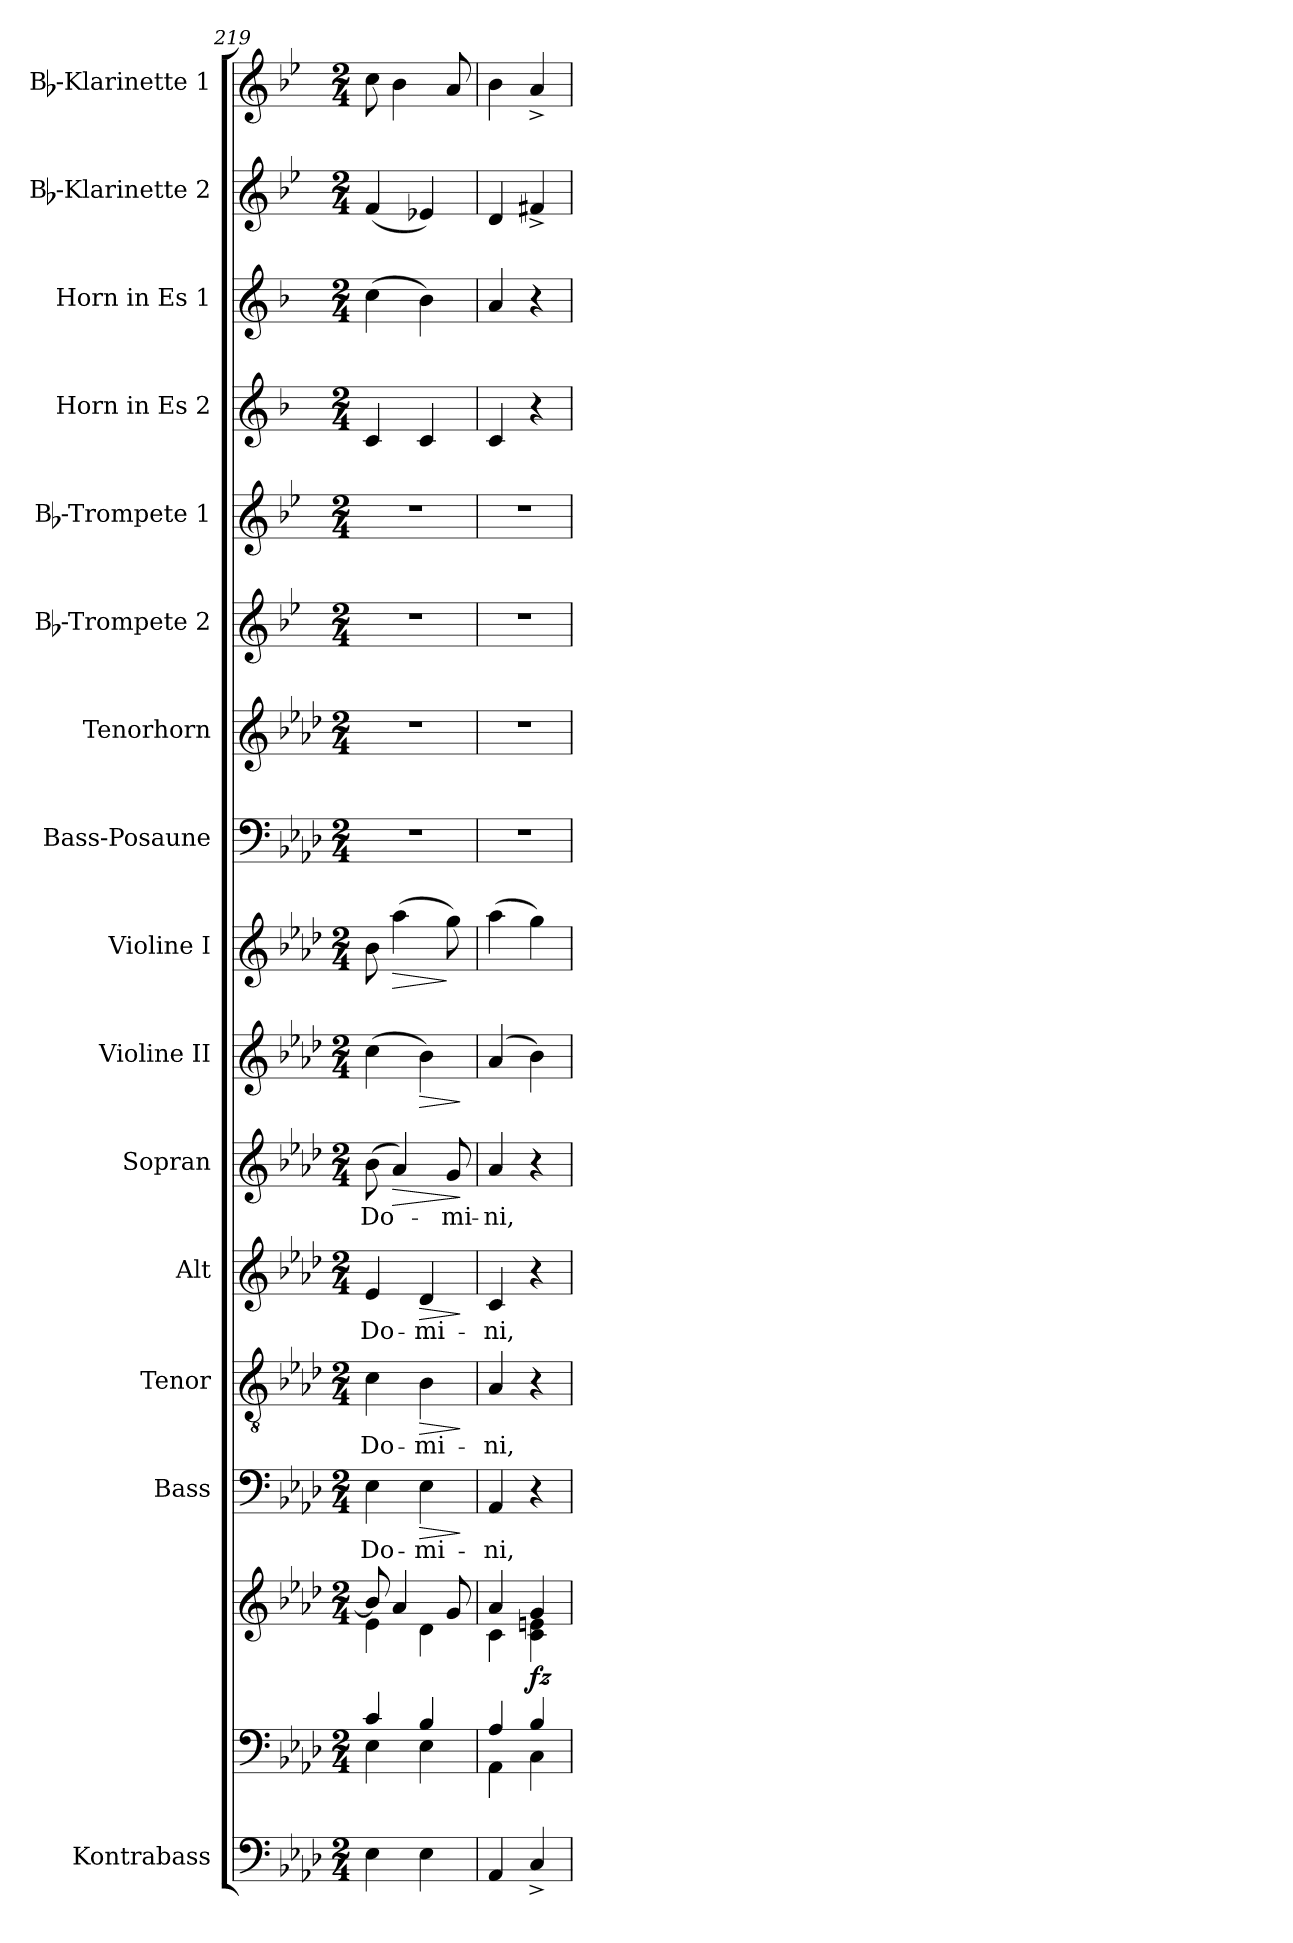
**kern	**kern	**kern	**dynam	**kern	**text	**dynam	**kern	**text	**dynam	**kern	**text	**dynam	**kern	**text	**dynam	**kern	**dynam	**kern	**dynam	**kern	**kern	**kern	**kern	**kern	**kern	**kern	**kern
*part16	*part15	*part15	*part15	*part14	*part14	*part14	*part13	*part13	*part13	*part12	*part12	*part12	*part11	*part11	*part11	*part10	*part10	*part9	*part9	*part8	*part7	*part6	*part5	*part4	*part3	*part2	*part1
*staff17	*staff16	*staff15	*staff15/16	*staff14	*staff14	*staff14	*staff13	*staff13	*staff13	*staff12	*staff12	*staff12	*staff11	*staff11	*staff11	*staff10	*staff10	*staff9	*staff9	*staff8	*staff7	*staff6	*staff5	*staff4	*staff3	*staff2	*staff1
*I"Kontrabass	*	*	*	*I"Bass	*	*	*I"Tenor	*	*	*I"Alt	*	*	*I"Sopran	*	*	*I"Violine II	*	*I"Violine I	*	*I"Bass-Posaune	*I"Tenorhorn	*I"Bb-Trompete 2	*I"Bb-Trompete 1	*I"Horn in Es 2	*I"Horn in Es 1	*I"Bb-Klarinette 2	*I"Bb-Klarinette 1
*I'Kb.	*	*	*	*I'B.	*	*	*I'T.	*	*	*I'A.	*	*	*I'S.	*	*	*I'Vl. II	*	*I'Vl. I	*	*I'B. Pos.	*I'T. Hrn.	*I'Bb Trp. 2	*I'Bb Trp. 1	*	*	*I'Bb Kl. 2	*I'Bb Kl. 1
*clefF4	*clefF4	*clefG2	*	*clefF4	*	*	*clefGv2	*	*	*clefG2	*	*	*clefG2	*	*	*clefG2	*	*clefG2	*	*clefF4	*clefG2	*clefG2	*clefG2	*clefG2	*clefG2	*clefG2	*clefG2
*ITrd7c12	*	*	*	*	*	*	*	*	*	*	*	*	*	*	*	*	*	*	*	*	*ITrd8c14	*ITrd1c2	*ITrd1c2	*ITrd5c9	*ITrd5c9	*ITrd1c2	*ITrd1c2
*k[b-e-a-d-]	*k[b-e-a-d-]	*k[b-e-a-d-]	*	*k[b-e-a-d-]	*	*	*k[b-e-a-d-]	*	*	*k[b-e-a-d-]	*	*	*k[b-e-a-d-]	*	*	*k[b-e-a-d-]	*	*k[b-e-a-d-]	*	*k[b-e-a-d-]	*k[b-e-a-d-]	*k[b-e-a-d-]	*k[b-e-a-d-]	*k[b-e-a-d-]	*k[b-e-a-d-]	*k[b-e-a-d-]	*k[b-e-a-d-]
*A-:	*A-:	*A-:	*	*A-:	*	*	*A-:	*	*	*A-:	*	*	*A-:	*	*	*A-:	*	*A-:	*	*A-:	*A-:	*A-:	*A-:	*A-:	*A-:	*A-:	*A-:
*M2/4	*M2/4	*M2/4	*	*M2/4	*	*	*M2/4	*	*	*M2/4	*	*	*M2/4	*	*	*M2/4	*	*M2/4	*	*M2/4	*M2/4	*M2/4	*M2/4	*M2/4	*M2/4	*M2/4	*M2/4
=219	=219	=219	=219	=219	=219	=219	=219	=219	=219	=219	=219	=219	=219	=219	=219	=219	=219	=219	=219	=219	=219	=219	=219	=219	=219	=219	=219
*	*^	*^	*	*	*	*	*	*	*	*	*	*	*	*	*	*	*	*	*	*	*	*	*	*	*	*	*
!	!	!	!	!	!	!	!LO:LY:b	!	!	!LO:LY:b	!	!	!LO:LY:b	!	!	!LO:LY:b	!	!	!	!	!	!	!	!	!	!	!	!	!
4EE-\	4c/	4E-\	8b-/]	4e-\	.	4E-\	Do-	.	4c\	Do-	.	4e-/	Do-	.	(>8b-\	Do-	.	(>4cc\	.	8b-\	.	2r	2r	2r	2r	4E-/	(>4e-\	(<4e-/	8b-\
!	!	!	!	!	!	!	!	!	!	!	!	!	!	!	!	!	!LO:HP:b	!	!	!	!LO:HP:b	!	!	!	!	!	!	!	!
.	.	.	4a-/	.	.	.	.	.	.	.	.	.	.	.	4a-/)	.	>	.	.	(>4aa-\	>	.	.	.	.	.	.	.	4a-\
!	!	!	!	!	!	!	!LO:LY:b	!LO:HP:b	!	!LO:LY:b	!LO:HP:b	!	!LO:LY:b	!LO:HP:b	!	!	!	!	!LO:HP:b	!	!	!	!	!	!	!	!	!	!
4EE-\	4B-/	4E-\	.	4d-\	.	4E-\	-mi-	>	4B-\	-mi-	>	4d-/	-mi-	>	.	.	.	4b-\)	>	.	.	.	.	.	.	4E-/	4d-\)	4d-X/)	.
!	!	!	!	!	!	!	!	!	!	!	!	!	!	!	!	!LO:LY:b	!	!	!	!	!	!	!	!	!	!	!	!	!
.	.	.	8g/	.	.	.	.	.	.	.	.	.	.	.	8g/	-mi-	.	.	.	8gg\)	]	.	.	.	.	.	.	.	8g/
*	*v	*v	*	*	*	*	*	*	*	*	*	*	*	*	*	*	*	*	*	*	*	*	*	*	*	*	*	*	*
*	*	*v	*v	*	*	*	*	*	*	*	*	*	*	*	*	*	*	*	*	*	*	*	*	*	*	*	*	*
.	.	.	.	.	.	]	.	.	]	.	.	]	.	.	]	.	]	.	.	.	.	.	.	.	.	.	.
=220	=220	=220	=220	=220	=220	=220	=220	=220	=220	=220	=220	=220	=220	=220	=220	=220	=220	=220	=220	=220	=220	=220	=220	=220	=220	=220	=220
*	*^	*^	*	*	*	*	*	*	*	*	*	*	*	*	*	*	*	*	*	*	*	*	*	*	*	*	*
!	!	!	!	!	!	!	!LO:LY:b	!	!	!LO:LY:b	!	!	!LO:LY:b	!	!	!LO:LY:b	!	!	!	!	!	!	!	!	!	!	!	!	!
4AAA-/	4A-/	4AA-\	4a-/	4c\	.	4AA-/	-ni,	.	4A-/	-ni,	.	4c/	-ni,	.	4a-/	-ni,	.	(4a-/	.	(>4aa-\	.	2r	2r	2r	2r	4E-/	4c/	4c/	4a-\
!	!	!	!	!	!LO:DY:b	!	!	!	!	!	!	!	!	!	!	!	!	!	!	!	!	!	!	!	!	!	!	!	!
4CC^</	4B-/	4C\	4g/	4c\ 4en\	fz	4r	.	.	4r	.	.	4r	.	.	4r	.	.	4b-\)	.	4gg\)	.	.	.	.	.	4r	4r	4en^</	4g^</
*	*v	*v	*	*	*	*	*	*	*	*	*	*	*	*	*	*	*	*	*	*	*	*	*	*	*	*	*	*	*
*	*	*v	*v	*	*	*	*	*	*	*	*	*	*	*	*	*	*	*	*	*	*	*	*	*	*	*	*	*
=	=	=	=	=	=	=	=	=	=	=	=	=	=	=	=	=	=	=	=	=	=	=	=	=	=	=	=
*-	*-	*-	*-	*-	*-	*-	*-	*-	*-	*-	*-	*-	*-	*-	*-	*-	*-	*-	*-	*-	*-	*-	*-	*-	*-	*-	*-
